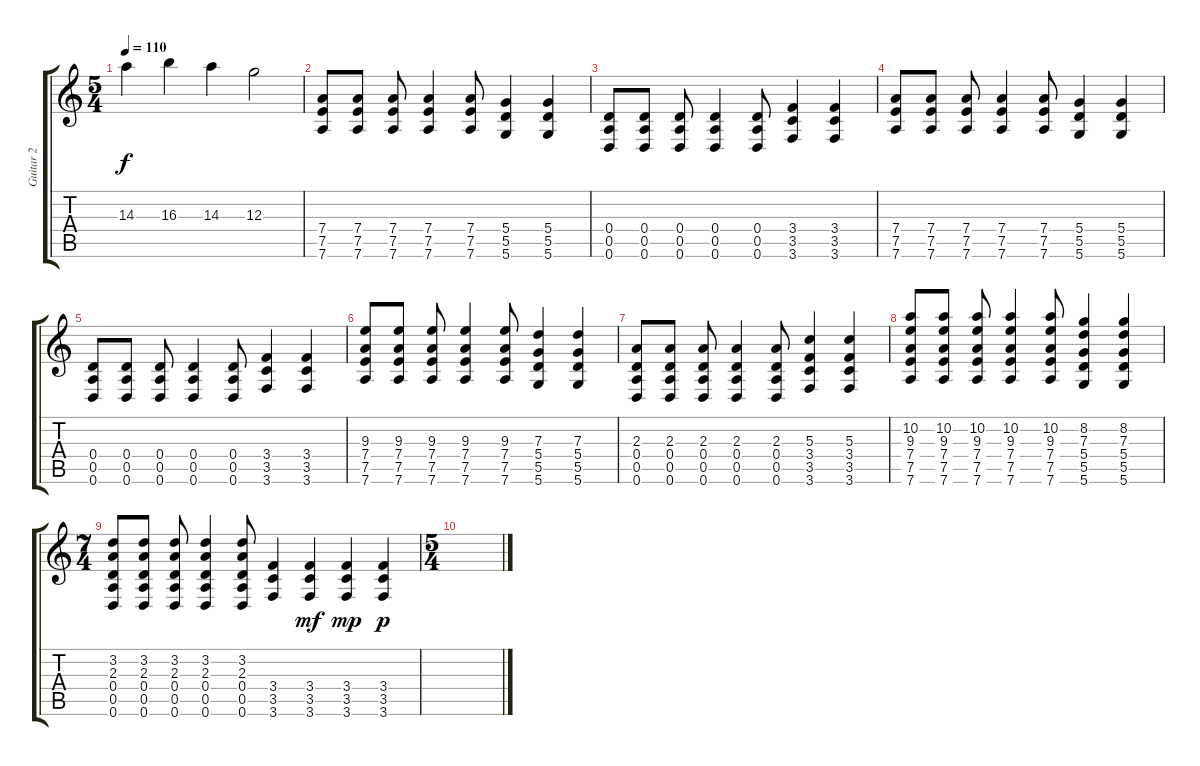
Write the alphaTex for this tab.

\track ("Guitar 2" "Guitar 2") {instrument electricguitarmuted}
\staff {score tabs}
\tuning (E4 B3 G3 D3 A2 D2) {hide}
\ts (5 4)
\tempo 110
\clef g2
\ks c
14.3.4{dy f} 16.3.4 14.3.4 12.3.2 |
(7.4 7.5 7.6).8 (7.4 7.5 7.6).8 (7.4 7.5 7.6).8 (7.4 7.5 7.6).4 (7.4 7.5 7.6).8 (5.4 5.5 5.6).4 (5.4 5.5 5.6).4 |
(0.4 0.5 0.6).8 (0.4 0.5 0.6).8 (0.4 0.5 0.6).8 (0.4 0.5 0.6).4 (0.4 0.5 0.6).8 (3.4 3.5 3.6).4 (3.4 3.5 3.6).4 |
(7.4 7.5 7.6).8 (7.4 7.5 7.6).8 (7.4 7.5 7.6).8 (7.4 7.5 7.6).4 (7.4 7.5 7.6).8 (5.4 5.5 5.6).4 (5.4 5.5 5.6).4 |
(0.4 0.5 0.6).8 (0.4 0.5 0.6).8 (0.4 0.5 0.6).8 (0.4 0.5 0.6).4 (0.4 0.5 0.6).8 (3.4 3.5 3.6).4 (3.4 3.5 3.6).4 |
(9.3 7.4 7.5 7.6).8 (9.3 7.4 7.5 7.6).8 (9.3 7.4 7.5 7.6).8 (9.3 7.4 7.5 7.6).4 (9.3 7.4 7.5 7.6).8 (7.3 5.4 5.5 5.6).4 (7.3 5.4 5.5 5.6).4 |
(2.3 0.4 0.5 0.6).8 (2.3 0.4 0.5 0.6).8 (2.3 0.4 0.5 0.6).8 (2.3 0.4 0.5 0.6).4 (2.3 0.4 0.5 0.6).8 (5.3 3.4 3.5 3.6).4 (5.3 3.4 3.5 3.6).4 |
(10.2 9.3 7.4 7.5 7.6).8 (10.2 9.3 7.4 7.5 7.6).8 (10.2 9.3 7.4 7.5 7.6).8 (10.2 9.3 7.4 7.5 7.6).4 (10.2 9.3 7.4 7.5 7.6).8 (8.2 7.3 5.4 5.5 5.6).4 (8.2 7.3 5.4 5.5 5.6).4 |
\ts (7 4)
(3.2 2.3 0.4 0.5 0.6).8 (3.2 2.3 0.4 0.5 0.6).8 (3.2 2.3 0.4 0.5 0.6).8 (3.2 2.3 0.4 0.5 0.6).4 (3.2 2.3 0.4 0.5 0.6).8 (3.4 3.5 3.6).4 (3.4 3.5 3.6).4{dy mf} (3.4 3.5 3.6).4{dy mp} (3.4 3.5 3.6).4{dy p} |
\ts (5 4)
